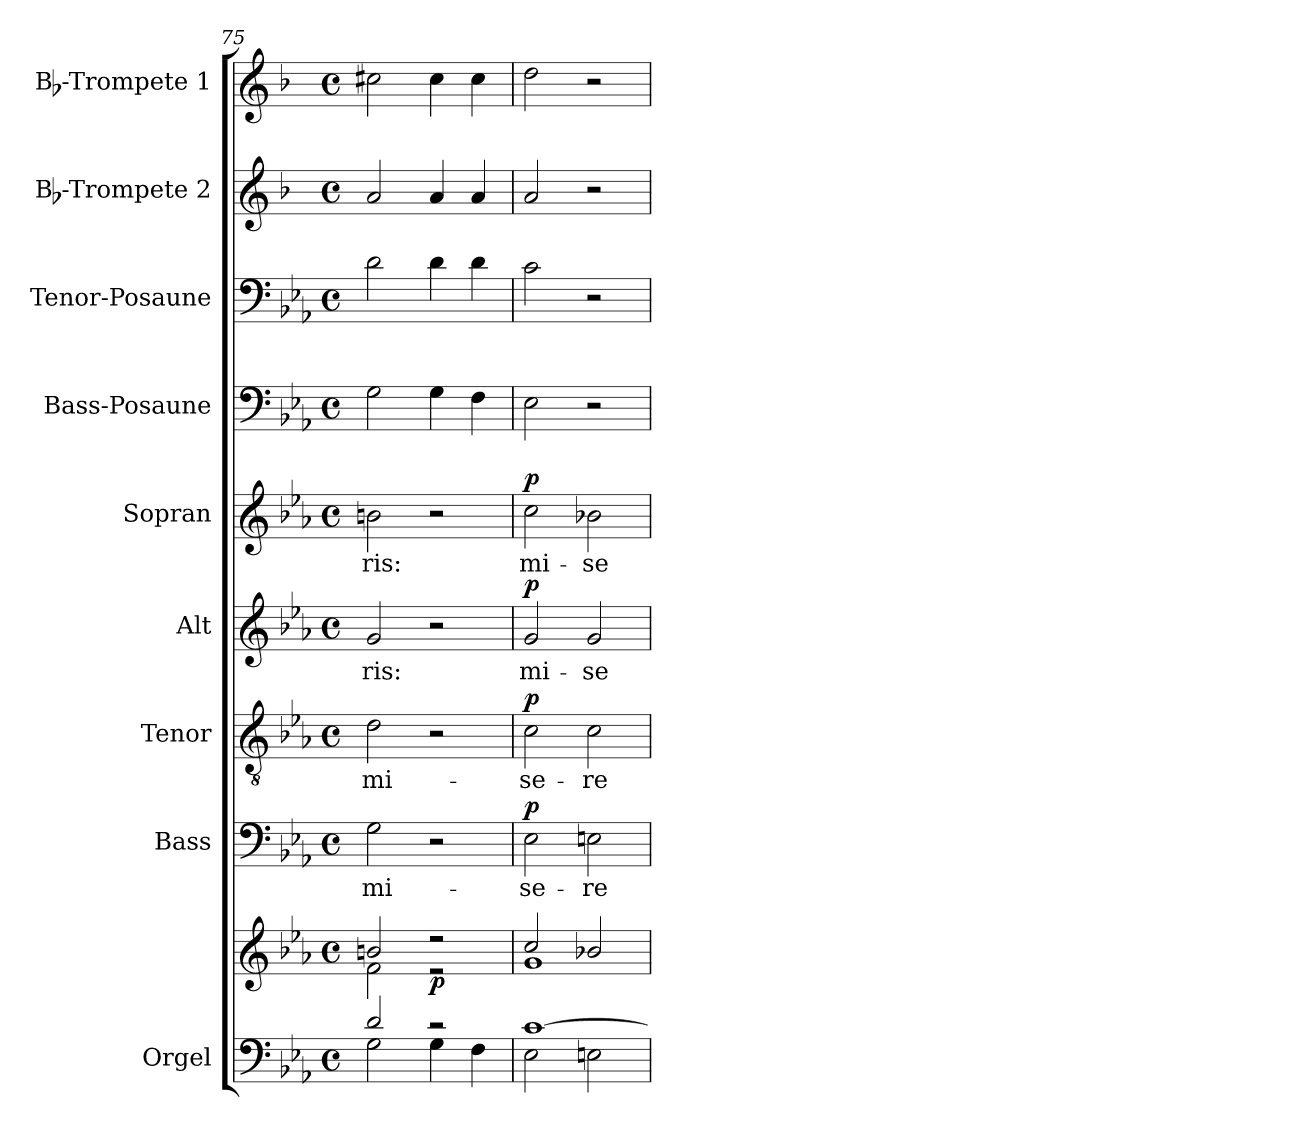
**kern	**kern	**dynam	**kern	**text	**dynam	**kern	**text	**dynam	**kern	**text	**dynam	**kern	**text	**dynam	**kern	**kern	**kern	**kern
*part9	*part9	*part9	*part8	*part8	*part8	*part7	*part7	*part7	*part6	*part6	*part6	*part5	*part5	*part5	*part4	*part3	*part2	*part1
*staff10	*staff9	*staff9/10	*staff8	*staff8	*staff8	*staff7	*staff7	*staff7	*staff6	*staff6	*staff6	*staff5	*staff5	*staff5	*staff4	*staff3	*staff2	*staff1
*I"Orgel	*	*	*I"Bass	*	*	*I"Tenor	*	*	*I"Alt	*	*	*I"Sopran	*	*	*I"Bass-Posaune	*I"Tenor-Posaune	*I"Bb-Trompete 2	*I"Bb-Trompete 1
*I'Org.	*	*	*I'B.	*	*	*I'T.	*	*	*I'A.	*	*	*I'S.	*	*	*I'B. Pos.	*I'T. Pos.	*I'Trp. 2	*I'Trp. 1
*clefF4	*clefG2	*	*clefF4	*	*	*clefGv2	*	*	*clefG2	*	*	*clefG2	*	*	*clefF4	*clefF4	*clefG2	*clefG2
*	*	*	*	*	*	*	*	*	*	*	*	*	*	*	*	*	*ITrd1c2	*ITrd1c2
*k[b-e-a-]	*k[b-e-a-]	*	*k[b-e-a-]	*	*	*k[b-e-a-]	*	*	*k[b-e-a-]	*	*	*k[b-e-a-]	*	*	*k[b-e-a-]	*k[b-e-a-]	*k[b-e-a-]	*k[b-e-a-]
*E-:	*E-:	*	*E-:	*	*	*E-:	*	*	*E-:	*	*	*E-:	*	*	*E-:	*E-:	*E-:	*E-:
*M4/4	*M4/4	*	*M4/4	*	*	*M4/4	*	*	*M4/4	*	*	*M4/4	*	*	*M4/4	*M4/4	*M4/4	*M4/4
*met(c)	*met(c)	*	*met(c)	*	*	*met(c)	*	*	*met(c)	*	*	*met(c)	*	*	*met(c)	*met(c)	*met(c)	*met(c)
=75	=75	=75	=75	=75	=75	=75	=75	=75	=75	=75	=75	=75	=75	=75	=75	=75	=75	=75
*^	*^	*	*	*	*	*	*	*	*	*	*	*	*	*	*	*	*	*
!	!	!	!	!	!	!LO:LY:b	!	!	!LO:LY:b	!	!	!LO:LY:b	!	!	!LO:LY:b	!	!	!	!	!
2d/	2G\	2bn/	2f\	.	2G\	mi-	.	2d\	mi-	.	2g/	-ris:	.	2bn\	-ris:	.	2G\	2d\	2g/	2bn\
!	!	!	!	!LO:DY:b	!	!	!	!	!	!	!	!	!	!	!	!	!	!	!	!
2rc	4G\	2r	2r	p	2r	.	.	2r	.	.	2r	.	.	2r	.	.	4G\	4d\	4g/	4b\
.	4F\	.	.	.	.	.	.	.	.	.	.	.	.	.	.	.	4F\	4d\	4g/	4b\
=76	=76	=76	=76	=76	=76	=76	=76	=76	=76	=76	=76	=76	=76	=76	=76	=76	=76	=76	=76	=76
!	!	!	!	!	!	!LO:LY:b	!LO:DY:a	!	!LO:LY:b	!LO:DY:a	!	!LO:LY:b	!LO:DY:a	!	!LO:LY:b	!LO:DY:a	!	!	!	!
[>1c	2E-\	2cc/	1g	.	2E-\	-se-	p	2c\	-se-	p	2g/	mi-	p	2cc\	mi-	p	2E-\	2c\	2g/	2cc\
!	!	!	!	!	!	!LO:LY:b	!	!	!LO:LY:b	!	!	!LO:LY:b	!	!	!LO:LY:b	!	!	!	!	!
.	2En\	2b-X/	.	.	2En\	-re-	.	2c\	-re-	.	2g/	-se-	.	2b-X\	-se-	.	2r	2r	2r	2r
*v	*v	*	*	*	*	*	*	*	*	*	*	*	*	*	*	*	*	*	*	*
*	*v	*v	*	*	*	*	*	*	*	*	*	*	*	*	*	*	*	*	*
=	=	=	=	=	=	=	=	=	=	=	=	=	=	=	=	=	=	=
*-	*-	*-	*-	*-	*-	*-	*-	*-	*-	*-	*-	*-	*-	*-	*-	*-	*-	*-
